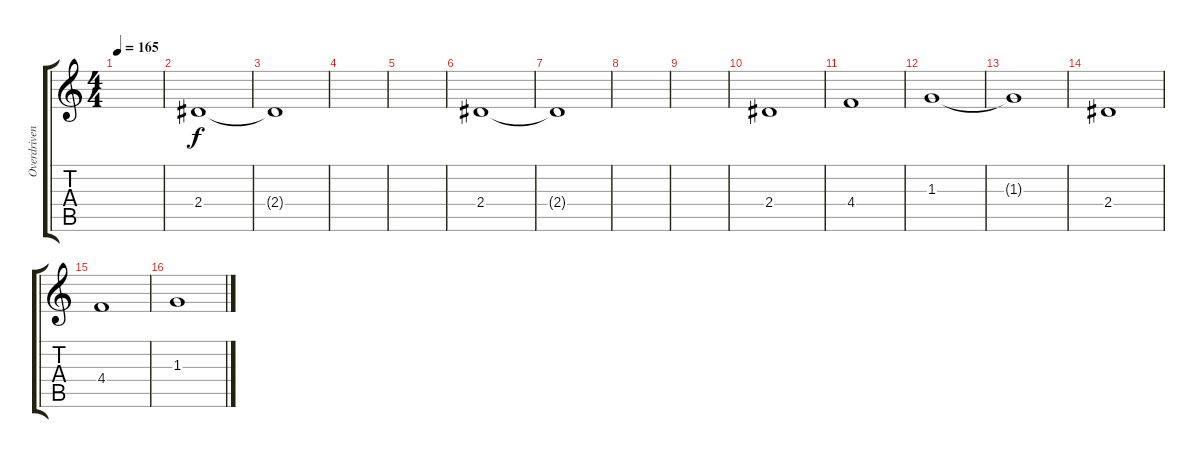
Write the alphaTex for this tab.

\track ("Overdriven Lead" "Overdriven") {instrument overdrivenguitar}
\staff {score tabs}
\tuning (Eb4 Bb3 Gb3 Db3 Ab2 Eb2) {hide}
\ts (4 4)
\tempo 165
\clef g2
\ks c
|
2.4.1 |
2.4{t}.1 |
|
|
2.4.1 |
2.4{t}.1 |
|
|
2.4.1 |
4.4.1 |
1.3.1 |
1.3{t}.1 |
2.4.1 |
4.4.1 |
1.3.1
